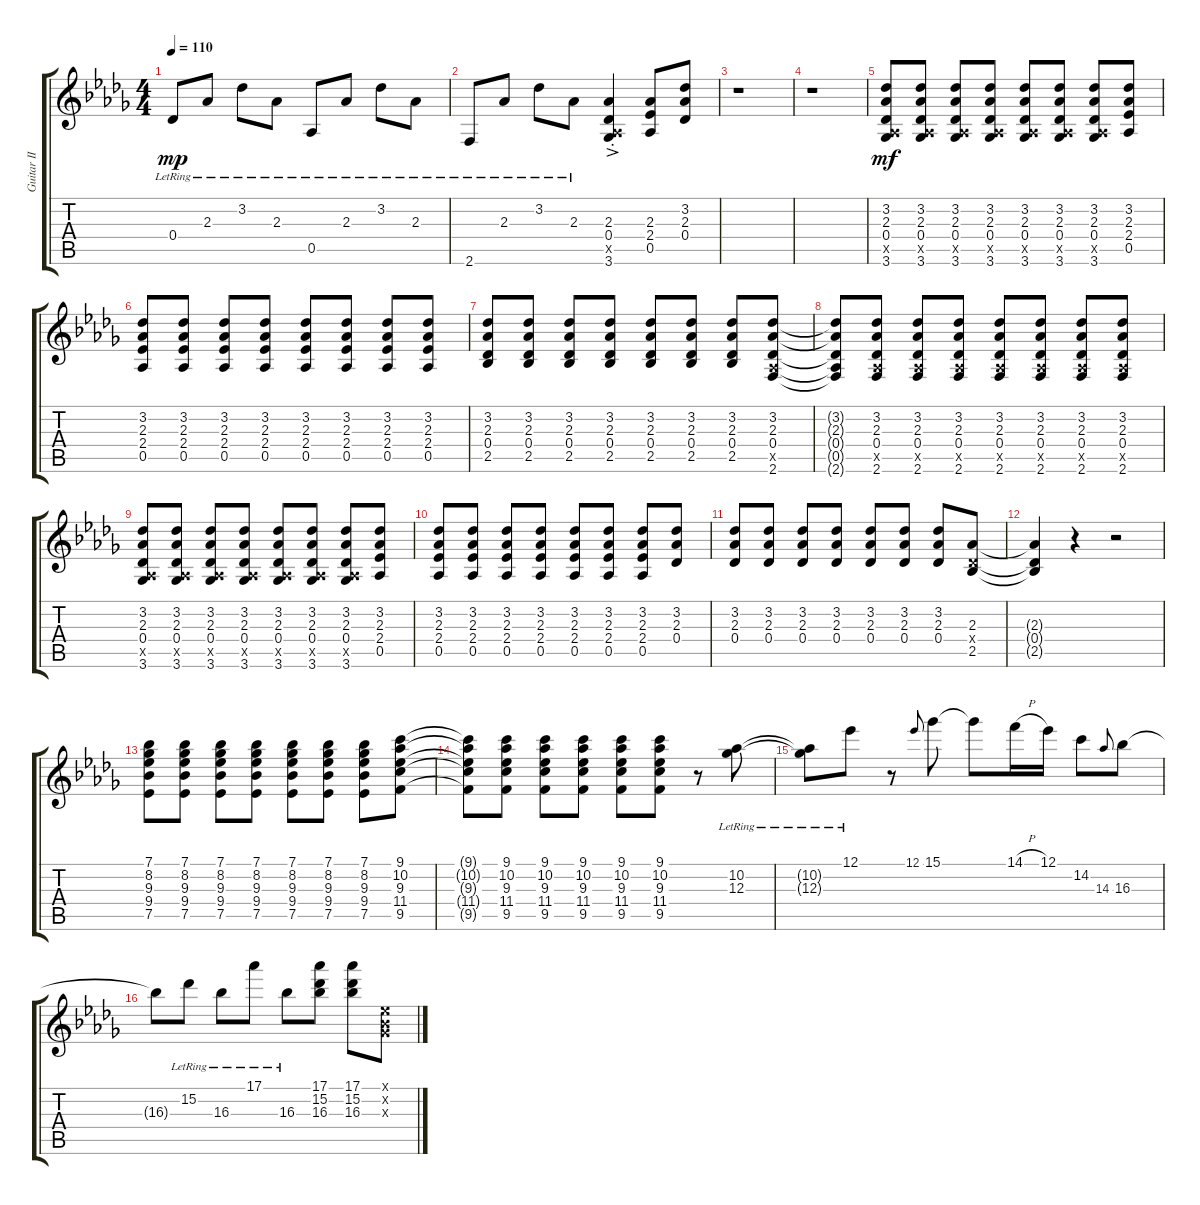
\track ("Guitar Ⅱ" "Guitar Ⅱ") {instrument overdrivenguitar}
\staff {score tabs}
\tuning (Eb4 Bb3 Gb3 Db3 Ab2 Eb2) {hide}
\ts (4 4)
\tempo 110
\clef g2
\ks db
0.4{lr}.8{dy mp} 2.3{lr}.8 3.2{lr}.8 2.3{lr}.8 0.5{lr}.8 2.3{lr}.8 3.2{lr}.8 2.3{lr}.8 |
2.6{lr}.8 2.3{lr}.8 3.2{lr}.8 2.3{lr}.8 (2.3{ac st} 0.4{ac st} 0.5{ac st x} 3.6{ac st}).4 (2.3 2.4 0.5).8 (3.2 2.3 0.4).8 |
r.1 |
r.1 |
\section ("" "")
(3.2 2.3 0.4 0.5{x} 3.6).8{dy mf} (3.2 2.3 0.4 0.5{x} 3.6).8 (3.2 2.3 0.4 0.5{x} 3.6).8 (3.2 2.3 0.4 0.5{x} 3.6).8 (3.2 2.3 0.4 0.5{x} 3.6).8 (3.2 2.3 0.4 0.5{x} 3.6).8 (3.2 2.3 0.4 0.5{x} 3.6).8 (3.2 2.3 2.4 0.5).8 |
(3.2 2.3 2.4 0.5).8 (3.2 2.3 2.4 0.5).8 (3.2 2.3 2.4 0.5).8 (3.2 2.3 2.4 0.5).8 (3.2 2.3 2.4 0.5).8 (3.2 2.3 2.4 0.5).8 (3.2 2.3 2.4 0.5).8 (3.2 2.3 2.4 0.5).8 |
(3.2 2.3 0.4 2.5).8 (3.2 2.3 0.4 2.5).8 (3.2 2.3 0.4 2.5).8 (3.2 2.3 0.4 2.5).8 (3.2 2.3 0.4 2.5).8 (3.2 2.3 0.4 2.5).8 (3.2 2.3 0.4 2.5).8 (3.2 2.3 0.4 0.5{x} 2.6).8 |
(3.2{t} 2.3{t} 0.4{t} 0.5{t} 2.6{t}).8 (3.2 2.3 0.4 0.5{x} 2.6).8 (3.2 2.3 0.4 0.5{x} 2.6).8 (3.2 2.3 0.4 0.5{x} 2.6).8 (3.2 2.3 0.4 0.5{x} 2.6).8 (3.2 2.3 0.4 0.5{x} 2.6).8 (3.2 2.3 0.4 0.5{x} 2.6).8 (3.2 2.3 0.4 0.5{x} 2.6).8 |
(3.2 2.3 0.4 0.5{x} 3.6).8 (3.2 2.3 0.4 0.5{x} 3.6).8 (3.2 2.3 0.4 0.5{x} 3.6).8 (3.2 2.3 0.4 0.5{x} 3.6).8 (3.2 2.3 0.4 0.5{x} 3.6).8 (3.2 2.3 0.4 0.5{x} 3.6).8 (3.2 2.3 0.4 0.5{x} 3.6).8 (3.2 2.3 2.4 0.5).8 |
(3.2 2.3 2.4 0.5).8 (3.2 2.3 2.4 0.5).8 (3.2 2.3 2.4 0.5).8 (3.2 2.3 2.4 0.5).8 (3.2 2.3 2.4 0.5).8 (3.2 2.3 2.4 0.5).8 (3.2 2.3 2.4 0.5).8 (3.2 2.3 0.4).8 |
(3.2 2.3 0.4).8 (3.2 2.3 0.4).8 (3.2 2.3 0.4).8 (3.2 2.3 0.4).8 (3.2 2.3 0.4).8 (3.2 2.3 0.4).8 (3.2 2.3 0.4).8 (2.3 0.4{x} 2.5).8 |
(2.3{t} 0.4{t} 2.5{t}).4 r.4 r.2 |
(7.1 8.2 9.3 9.4 7.5).8 (7.1 8.2 9.3 9.4 7.5).8 (7.1 8.2 9.3 9.4 7.5).8 (7.1 8.2 9.3 9.4 7.5).8 (7.1 8.2 9.3 9.4 7.5).8 (7.1 8.2 9.3 9.4 7.5).8 (7.1 8.2 9.3 9.4 7.5).8 (9.1 10.2 9.3 11.4 9.5).8 |
(9.1{t} 10.2{t} 9.3{t} 11.4{t} 9.5{t}).8 (9.1 10.2 9.3 11.4 9.5).8 (9.1 10.2 9.3 11.4 9.5).8 (9.1 10.2 9.3 11.4 9.5).8 (9.1 10.2 9.3 11.4 9.5).8 (9.1 10.2 9.3 11.4 9.5).8 r.8 (10.2{lr} 12.3{lr}).8 |
(10.2{lr t} 12.3{lr t}).8 12.1{lr}.8 r.8 12.1.8{gr onbeat} 15.1.8 15.1{t}.8 14.1{h}.16 12.1.16 14.2.8 14.3.8{gr onbeat} 16.3.8 |
16.3{t}.8 15.2{lr}.8 16.3{lr}.8 17.1{lr}.8 16.3{lr}.8 (17.1 15.2 16.3).8 (17.1 15.2 16.3).8 (0.1{x} 0.2{x} 0.3{x}).8
